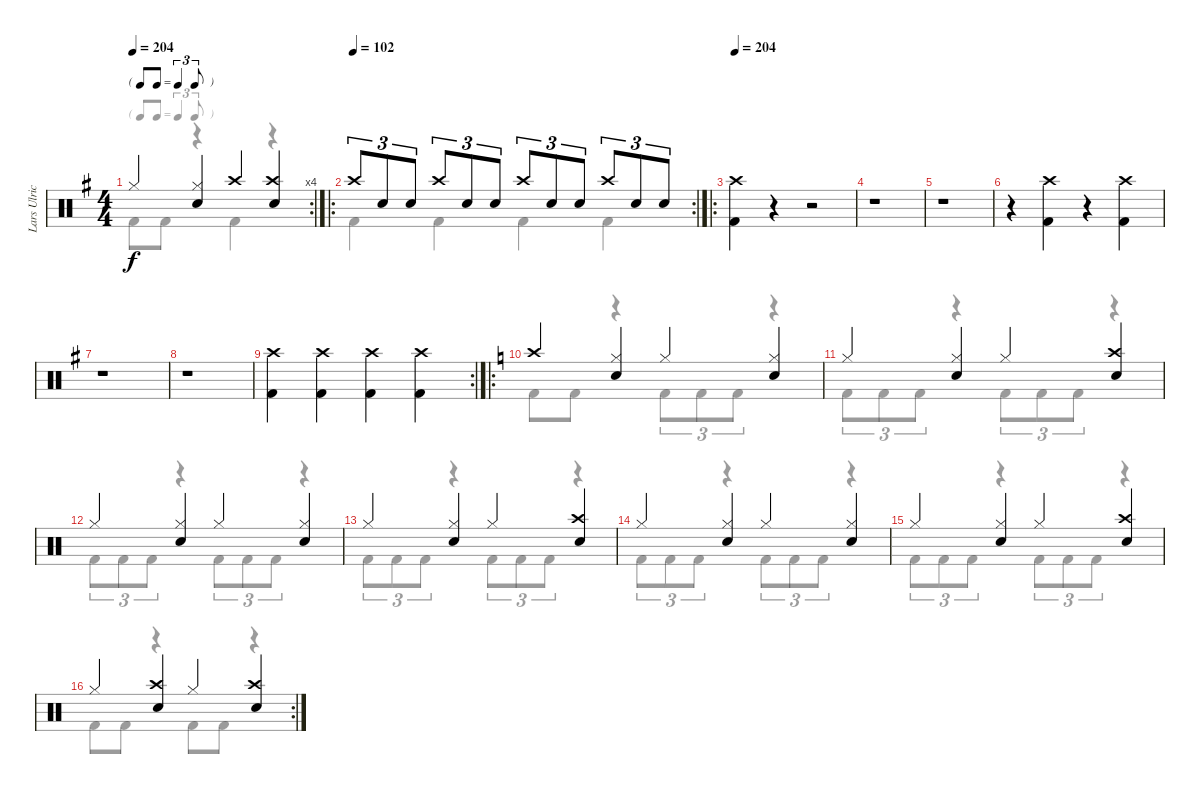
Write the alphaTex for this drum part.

\track ("Lars Ulrich" "Lars Ulric") {instrument percussion}
\staff {score}
\articulation defaults
\voice
\rc 4
\ts (4 4)
\tf triplet8th
\tempo 204
\clef neutral
\ks eminor "Hi-Hat (closed)".4{dy f}
("Hi-Hat (closed)" "Snare (hit) 2").4 "Crash high (hit)".4 ("Crash high (hit)" "Snare (hit) 2").4 |
\ro
\rc 2
\tempo (102)
"Crash high (hit)".8{tu (3 2)} "Snare (hit) 2".8{tu (3 2)} "Snare (hit) 2".8{tu (3 2)} "Crash high (hit)".8{tu (3 2)} "Snare (hit) 2".8{tu (3 2)} "Snare (hit) 2".8{tu (3 2)} "Crash high (hit)".8{tu (3 2)} "Snare (hit) 2".8{tu (3 2)} "Snare (hit) 2".8{tu (3 2)} "Crash high (hit)".8{tu (3 2)} "Snare (hit) 2".8{tu (3 2)} "Snare (hit) 2".8{tu (3 2)} |
\ro
\tempo 204
("Crash high (hit)" "Kick (hit) 2").4 r.4 r.2 |
r.1 |
r.1 |
r.4 ("Crash high (hit)" "Kick (hit) 2").4 r.4 ("Crash high (hit)" "Kick (hit) 2").4 |
r.1 |
r.1 |
\rc 2
("Crash high (hit)" "Kick (hit) 2").4 ("Crash high (hit)" "Kick (hit) 2").4 ("Crash high (hit)" "Kick (hit) 2").4 ("Crash high (hit)" "Kick (hit) 2").4 |
\ro
\ks c "Crash high (hit)".4
("Hi-Hat (closed)" "Snare (hit) 2").4 "Hi-Hat (closed)".4 ("Hi-Hat (closed)" "Snare (hit) 2").4 |
"Hi-Hat (closed)".4 ("Hi-Hat (closed)" "Snare (hit) 2").4 "Hi-Hat (closed)".4 ("Crash high (hit)" "Snare (hit) 2").4 |
"Hi-Hat (closed)".4 ("Hi-Hat (closed)" "Snare (hit) 2").4 "Hi-Hat (closed)".4 ("Hi-Hat (closed)" "Snare (hit) 2").4 |
"Hi-Hat (closed)".4 ("Hi-Hat (closed)" "Snare (hit) 2").4 "Hi-Hat (closed)".4 ("Crash high (hit)" "Snare (hit) 2").4 |
"Hi-Hat (closed)".4 ("Hi-Hat (closed)" "Snare (hit) 2").4 "Hi-Hat (closed)".4 ("Hi-Hat (closed)" "Snare (hit) 2").4 |
"Hi-Hat (closed)".4 ("Hi-Hat (closed)" "Snare (hit) 2").4 "Hi-Hat (closed)".4 ("Crash high (hit)" "Snare (hit) 2").4 |
\rc 2 "Hi-Hat (closed)".4
("Crash high (hit)" "Snare (hit) 2").4 "Hi-Hat (closed)".4 ("Crash high (hit)" "Snare (hit) 2").4
\voice
\clef neutral
\ottava regular
\simile none
\ks eminor "Kick (hit) 2".8{dy f} "Kick (hit) 2".8
r.4 "Kick (hit) 2".4 r.4 |
"Kick (hit) 2".4 "Kick (hit) 2".4 "Kick (hit) 2".4 "Kick (hit) 2".4 |
|
|
|
|
|
|
|
\ks c "Kick (hit) 2".8 "Kick (hit) 2".8
r.4 "Kick (hit) 2".8{tu (3 2)} "Kick (hit) 2".8{tu (3 2)} "Kick (hit) 2".8{tu (3 2)} r.4 |
"Kick (hit) 2".8{tu (3 2)} "Kick (hit) 2".8{tu (3 2)} "Kick (hit) 2".8{tu (3 2)} r.4 "Kick (hit) 2".8{tu (3 2)} "Kick (hit) 2".8{tu (3 2)} "Kick (hit) 2".8{tu (3 2)} r.4 |
"Kick (hit) 2".8{tu (3 2)} "Kick (hit) 2".8{tu (3 2)} "Kick (hit) 2".8{tu (3 2)} r.4 "Kick (hit) 2".8{tu (3 2)} "Kick (hit) 2".8{tu (3 2)} "Kick (hit) 2".8{tu (3 2)} r.4 |
"Kick (hit) 2".8{tu (3 2)} "Kick (hit) 2".8{tu (3 2)} "Kick (hit) 2".8{tu (3 2)} r.4 "Kick (hit) 2".8{tu (3 2)} "Kick (hit) 2".8{tu (3 2)} "Kick (hit) 2".8{tu (3 2)} r.4 |
"Kick (hit) 2".8{tu (3 2)} "Kick (hit) 2".8{tu (3 2)} "Kick (hit) 2".8{tu (3 2)} r.4 "Kick (hit) 2".8{tu (3 2)} "Kick (hit) 2".8{tu (3 2)} "Kick (hit) 2".8{tu (3 2)} r.4 |
"Kick (hit) 2".8{tu (3 2)} "Kick (hit) 2".8{tu (3 2)} "Kick (hit) 2".8{tu (3 2)} r.4 "Kick (hit) 2".8{tu (3 2)} "Kick (hit) 2".8{tu (3 2)} "Kick (hit) 2".8{tu (3 2)} r.4 |
"Kick (hit) 2".8 "Kick (hit) 2".8 r.4 "Kick (hit) 2".8 "Kick (hit) 2".8 r.4
